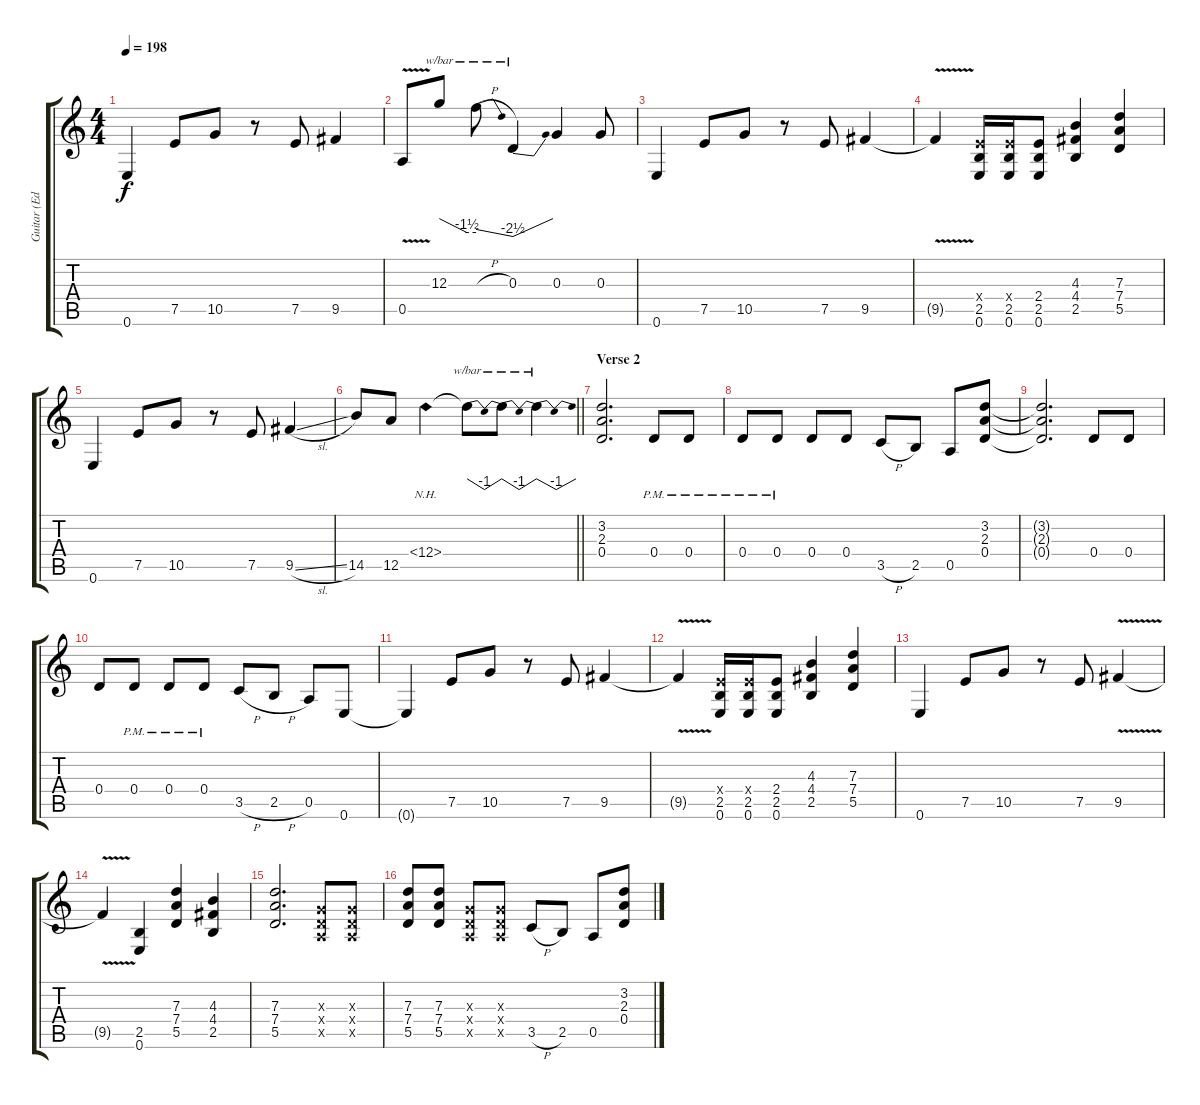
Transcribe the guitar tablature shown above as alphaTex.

\track ("Guitar (Eddie Van Halen)" "Guitar (Ed") {instrument distortionguitar}
\staff {score tabs}
\tuning (E4 B3 G3 D3 A2 E2) {hide}
\ts (4 4)
\tempo 198
\clef g2
\ks c
0.6.4{dy f} 7.5.8 10.5.8 r.8 7.5.8 9.5.4 |
0.5{v}.8 12.3.8{tbe (custom default 0 0 45 -6 60 -6)} 12.3{h t}.8{tbe (dive default 0 -4 60 -10)} 0.3.4{tbe (dive default 0 -10 60 0)} 0.3.4 0.3.8 |
0.6.4 7.5.8 10.5.8 r.8 7.5.8 9.5.4 |
9.5{v t}.4 (2.4{x} 2.5 0.6).16 (2.4{x} 2.5 0.6).16 (2.4 2.5 0.6).8 (4.3 4.4 2.5).4 (7.3 7.4 5.5).4 |
0.6.4 7.5.8 10.5.8 r.8 7.5.8 9.5{sl}.4 |
\barLineRight lightlight
14.5.8 12.5.8 12.4{nh}.4 12.4{t}.8{tbe (dip default 0 0 30 -4 60 0)} 12.4{t}.8{tbe (dip default 0 0 30 -4 60 0)} 12.4{t}.4{tbe (dip default 0 0 30 -4 60 0)} |
\section ("" "Verse 2")
(3.2 2.3 0.4).2{d} 0.4{pm}.8 0.4{pm}.8 |
0.4{pm}.8 0.4{pm}.8 0.4.8 0.4.8 3.5{h}.8 2.5.8 0.5.8 (3.2 2.3 0.4).8 |
(3.2{t} 2.3{t} 0.4{t}).2{d} 0.4.8 0.4.8 |
0.4.8 0.4{pm}.8 0.4{pm}.8 0.4{pm}.8 3.5{h}.8 2.5{h}.8 0.5.8 0.6.8 |
0.6{t}.4 7.5.8 10.5.8 r.8 7.5.8 9.5.4 |
9.5{v t}.4 (2.4{x} 2.5 0.6).16 (2.4{x} 2.5 0.6).16 (2.4 2.5 0.6).8 (4.3 4.4 2.5).4 (7.3 7.4 5.5).4 |
0.6.4 7.5.8 10.5.8 r.8 7.5.8 9.5{v}.4 |
9.5{t}.4 (2.5 0.6).4 (7.3 7.4 5.5).4 (4.3 4.4 2.5).4 |
(7.3 7.4 5.5).2{d} (0.3{x} 0.4{x} 0.5{x}).8 (0.3{x} 0.4{x} 0.5{x}).8 |
(7.3 7.4 5.5).8 (7.3 7.4 5.5).8 (0.3{x} 0.4{x} 0.5{x}).8 (0.3{x} 0.4{x} 0.5{x}).8 3.5{h}.8 2.5.8 0.5.8 (3.2 2.3 0.4).8
